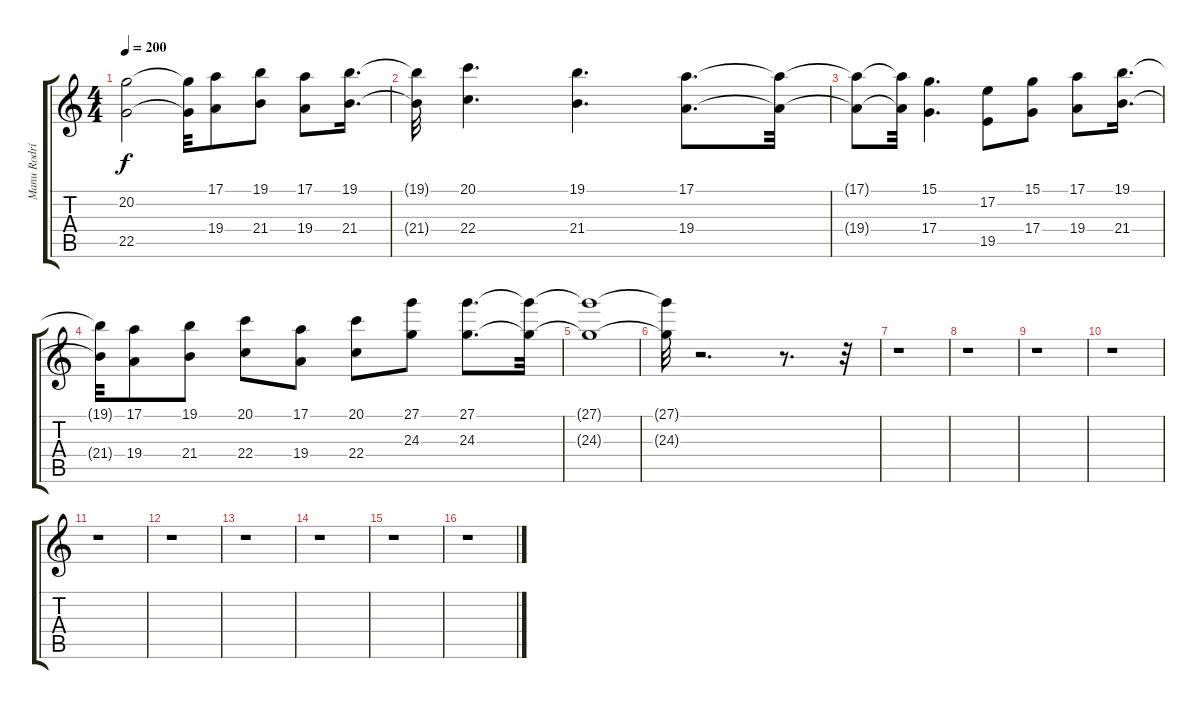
\track ("Manu Rodríguez" "Manu Rodrí") {instrument stringensemble1}
\staff {score tabs}
\tuning (E4 B3 G3 D3 A2 E2) {hide}
\ts (4 4)
\tempo 200
\clef g2
\ks c
(20.2{t} 22.5{t}).2{dy f} (20.2{t} 22.5{t}).32 (17.1 19.4).8 (19.1 21.4).8 (17.1 19.4).8 (19.1 21.4).16{d} |
(19.1{t} 21.4{t}).32 (20.1 22.4).4{d} (19.1 21.4).4{d} (17.1 19.4).8{d} (17.1{t} 19.4{t}).32 |
(17.1{t} 19.4{t}).8 (17.1{t} 19.4{t}).32 (15.1 17.4).4{d} (17.2 19.5).8 (15.1 17.4).8 (17.1 19.4).8 (19.1 21.4).16{d} |
(19.1{t} 21.4{t}).32 (17.1 19.4).8 (19.1 21.4).8 (20.1 22.4).8 (17.1 19.4).8 (20.1 22.4).8 (27.1 24.3).8 (27.1 24.3).8{d} (27.1{t} 24.3{t}).32 |
(27.1{t} 24.3{t}).1 |
(27.1{t} 24.3{t}).32 r.2{d} r.8{d} r.32 |
r.1 |
r.1 |
r.1 |
r.1 |
r.1 |
r.1 |
r.1 |
r.1 |
r.1 |
r.1
